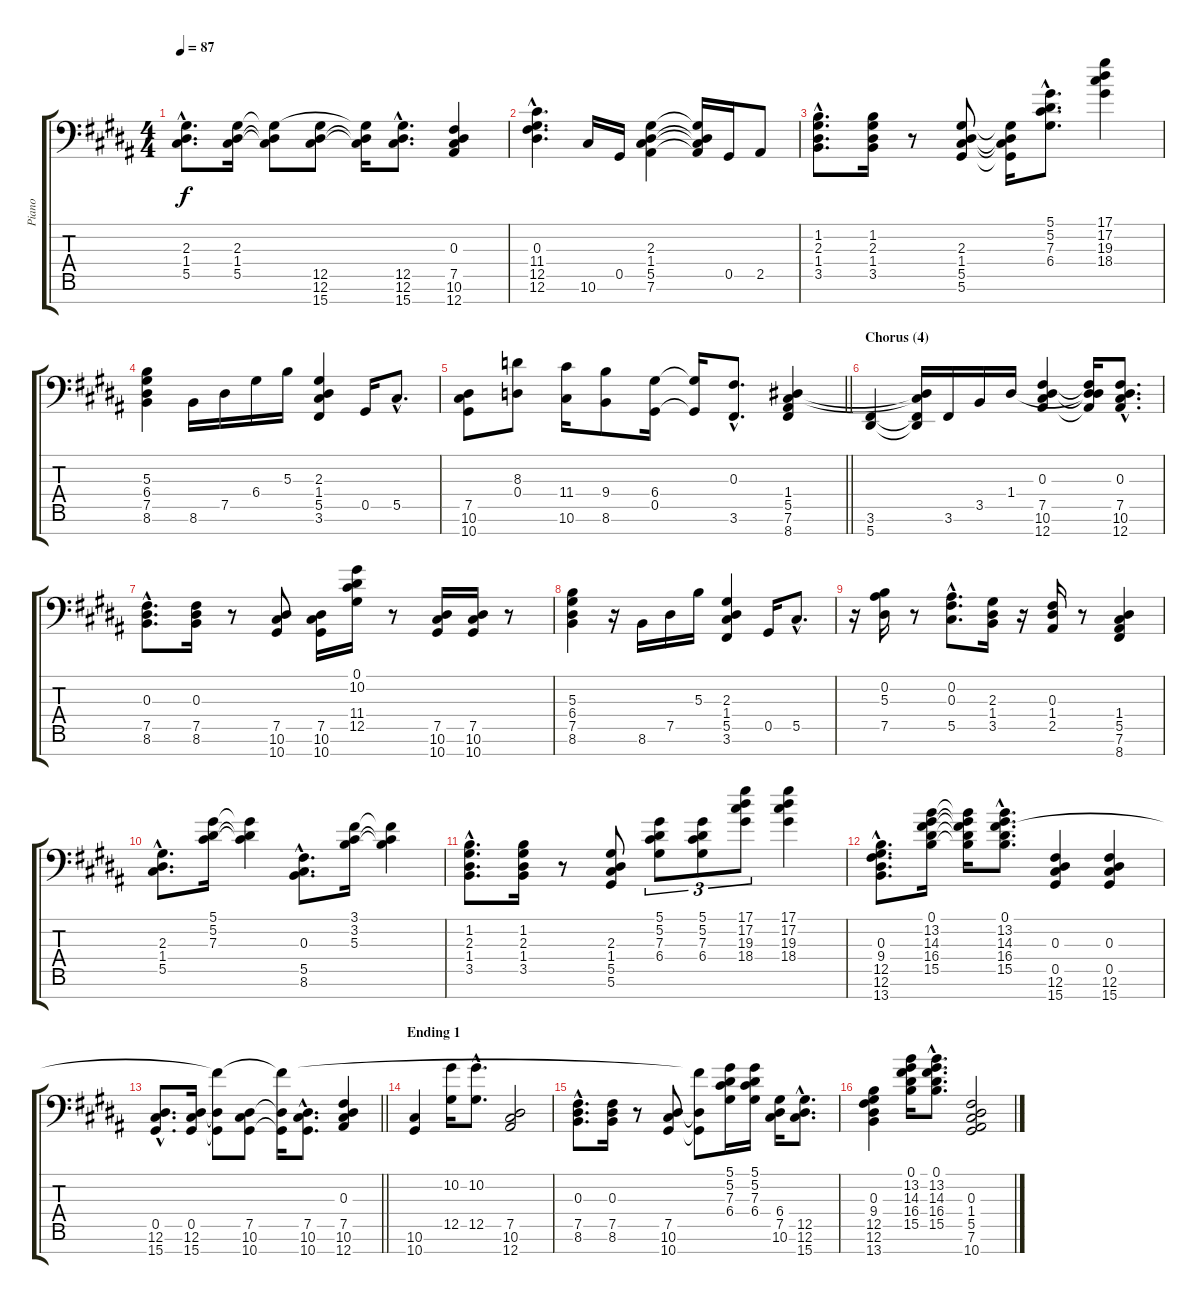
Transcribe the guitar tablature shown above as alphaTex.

\track ("Piano" "Piano") {instrument brightacousticpiano}
\staff {score tabs}
\tuning (Eb4 Bb3 Gb3 D3 Ab2 Eb2 Bb1) {hide}
\ts (4 4)
\tempo 87
\clef f4
\ks b
(2.3{hac} 1.4{hac} 5.5{hac}).8{d dy f} (2.3 1.4 5.5).16 (2.3{t} 1.4{t} 5.5{t}).8 (12.5 12.6 15.7).8 (2.3{t} 12.6{t} 15.7{t}).16 (12.5{hac} 12.6{hac} 15.7{hac}).8{d} (0.3 7.5 10.6 12.7).4 |
(0.3{hac} 11.4{hac} 12.5{hac} 12.6{hac}).4{d} 10.6.16 0.5.16 (2.3 1.4 5.5 7.6).4 (2.3{t} 1.4{t} 5.5{t} 7.6{t}).16 0.5.16 2.5.8 |
(1.2{hac} 2.3{hac} 1.4{hac} 3.5{hac}).8{d} (1.2 2.3 1.4 3.5).16 r.8 (2.3 1.4 5.5 5.6).8 (2.3{t} 1.4{t} 5.5{t} 5.6{t}).16 (5.1{hac} 5.2{hac} 7.3{hac} 6.4{hac}).8{d} (17.1 17.2 19.3 18.4).4 |
(5.3 6.4 7.5 8.6).4 8.6.16 7.5.16 6.4.16 5.3.16 (2.3 1.4 5.5 3.6).4 0.5.16 5.5{hac}.8{d} |
\barLineRight lightlight
(7.5 10.6 10.7).8 (8.3 0.4).8 (11.4 10.6).16 (9.4 8.6).8 (6.4 0.5).16 (6.4{t} 0.5{t}).16 (0.3{hac} 3.6{hac}).8{d} (1.4 5.5 7.6 8.7).4 |
\section ("" "Chorus (4)")
(3.6 5.7).4 (1.4{t} 5.5{t} 3.6{t} 5.7{t}).16 3.6.16 3.5.16 1.4.16 (0.3 7.5 10.6 12.7).4 (0.3{t} 1.4{t} 7.5{t} 12.7{t}).16 (0.3{hac} 7.5{hac} 10.6{hac} 12.7{hac}).8{d} |
(0.3{hac} 7.5{hac} 8.6{hac}).8{d} (0.3 7.5 8.6).16 r.8 (7.5 10.6 10.7).8 (7.5 10.6 10.7).16 (0.1 10.2 11.4 12.5).16 r.8 (7.5 10.6 10.7).16 (7.5 10.6 10.7).16 r.8 |
(5.3 6.4 7.5 8.6).4 r.16 8.6.16 7.5.16 5.3.16 (2.3 1.4 5.5 3.6).4 0.5.16 5.5{hac}.8{d} |
r.16 (0.2 5.3 7.5).16 r.8 (0.2{hac} 0.3{hac} 5.5{hac}).8{d} (2.3 1.4 3.5).16 r.16 (0.3 1.4 2.5).16 r.8 (1.4 5.5 7.6 8.7).4 |
(2.3{hac} 1.4{hac} 5.5{hac}).8{d} (5.1 5.2 7.3).16 (5.1{t} 5.2{t} 7.3{t}).4 (0.3{hac} 5.5{hac} 8.6{hac}).8{d} (3.1 3.2 5.3).16 (3.1{t} 3.2{t} 5.3{t}).4 |
(1.2{hac} 2.3{hac} 1.4{hac} 3.5{hac}).8{d} (1.2 2.3 1.4 3.5).16 r.8 (2.3 1.4 5.5 5.6).8 (5.1 5.2 7.3 6.4).8{tu (3 2)} (5.1 5.2 7.3 6.4).8{tu (3 2)} (17.1 17.2 19.3 18.4).8{tu (3 2)} (17.1 17.2 19.3 18.4).4 |
(0.3{hac} 9.4{hac} 12.5{hac} 12.6{hac} 13.7{hac}).8{d} (0.1 13.2 14.3 16.4 15.5).16 (0.1{t} 13.2{t} 14.3{t} 16.4{t} 15.5{t}).16 (0.1{hac} 13.2{hac} 14.3{hac} 16.4{hac} 15.5{hac}).8{d} (0.3 0.5 12.6 15.7).4 (0.3 0.5 12.6 15.7).4 |
\barLineRight lightlight
(0.5{hac} 12.6{hac} 15.7{hac}).8{d} (0.5 12.6 15.7).16 (16.4{t} 0.5{t} 12.6{t}).8 (7.5 10.6 10.7).8 (16.4{t} 7.5{t} 10.7{t}).16 (7.5{hac} 10.6{hac} 10.7{hac}).8{d} (0.3 7.5 10.6 12.7).4 |
\section ("" "Ending 1")
(10.6 10.7).4 (10.2 12.5).16 (10.2{hac} 12.5{hac}).8{d} (7.5 10.6 12.7).2 |
(0.3{hac} 7.5{hac} 8.6{hac}).8{d} (0.3 7.5 8.6).16 r.8 (7.5 10.6 10.7).8 (16.4{t} 7.5{t} 10.7{t}).8 (5.1 5.2 7.3 6.4).16 (5.1 5.2 7.3 6.4).16 (6.4 7.5 10.6).16 (12.5{hac} 12.6{hac} 15.7{hac}).8{d} |
(0.3 9.4 12.5 12.6 13.7).4 (0.1 13.2 14.3 16.4 15.5).16 (0.1{hac} 13.2{hac} 14.3{hac} 16.4{hac} 15.5{hac}).8{d} (0.3 1.4 5.5 7.6 10.7).2
